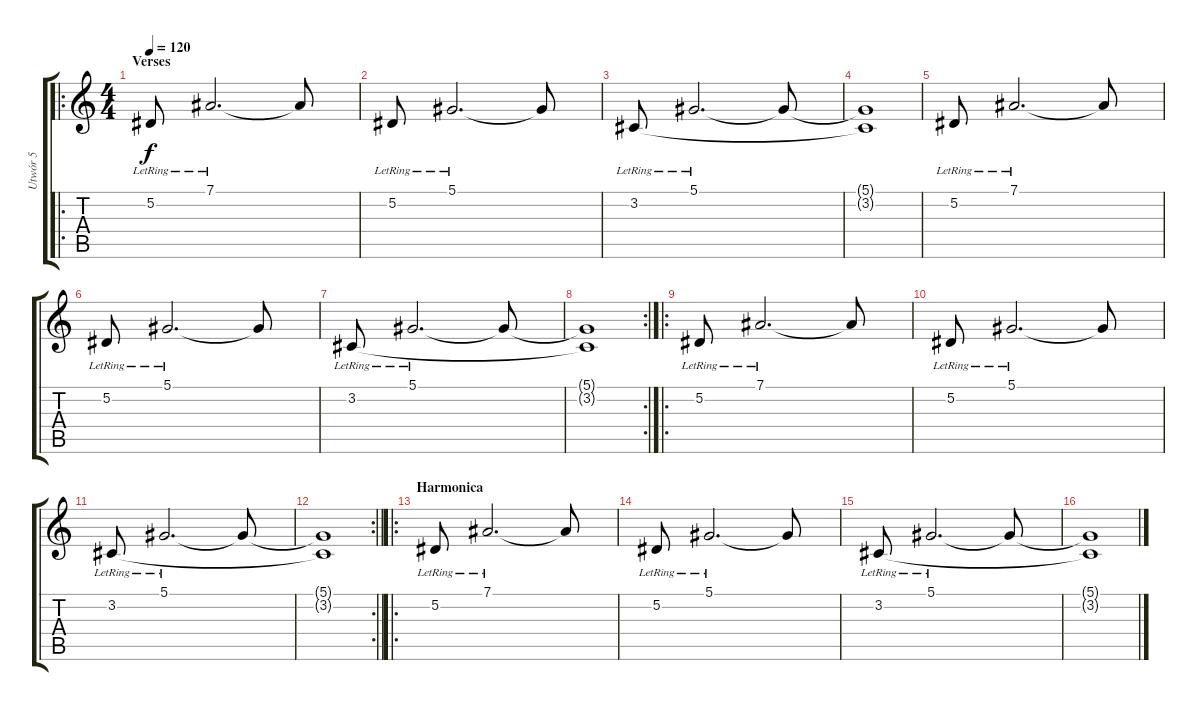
\track ("Utwór 5" "Utwór 5") {instrument harmonica}
\staff {score tabs}
\tuning (Eb4 Bb3 Gb3 Db3 Ab2 Eb2) {hide}
\ro
\ts (4 4)
\section ("" "Verses")
\tempo 120
\clef g2
\ks c
5.2{lr}.8{dy f} 7.1{lr}.2{d} 7.1{t}.8 |
5.2{lr}.8 5.1{lr}.2{d} 5.1{t}.8 |
3.2{lr}.8 5.1{lr}.2{d} 5.1{t}.8 |
(5.1{t} 3.2{t}).1 |
5.2{lr}.8 7.1{lr}.2{d} 7.1{t}.8 |
5.2{lr}.8 5.1{lr}.2{d} 5.1{t}.8 |
3.2{lr}.8 5.1{lr}.2{d} 5.1{t}.8 |
\rc 2
(5.1{t} 3.2{t}).1 |
\ro
5.2{lr}.8 7.1{lr}.2{d} 7.1{t}.8 |
5.2{lr}.8 5.1{lr}.2{d} 5.1{t}.8 |
3.2{lr}.8 5.1{lr}.2{d} 5.1{t}.8 |
\rc 2
\barLineRight lightlight
(5.1{t} 3.2{t}).1 |
\ro
\section ("" "Harmonica")
5.2{lr}.8 7.1{lr}.2{d} 7.1{t}.8 |
5.2{lr}.8 5.1{lr}.2{d} 5.1{t}.8 |
3.2{lr}.8 5.1{lr}.2{d} 5.1{t}.8 |
(5.1{t} 3.2{t}).1
